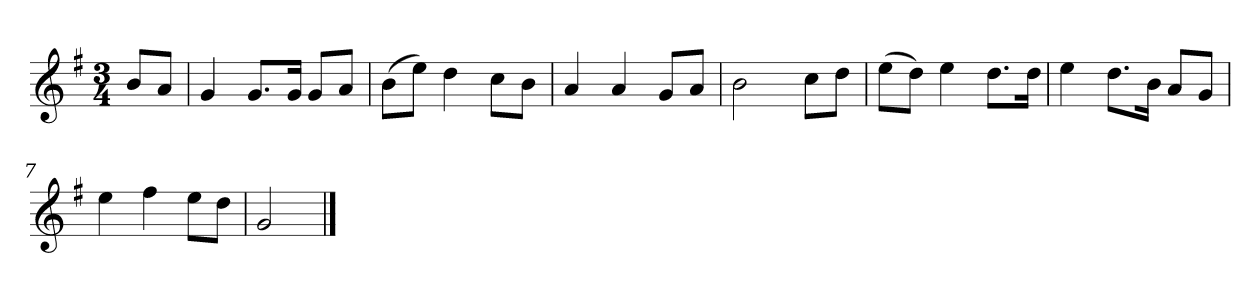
**kern
*part1
*staff1
*k[f#]
*M3/4
*MM120
=
8bL
8aJ
=1
4g
8.gL
16gJk
8gL
8aJ
=2
(8bL
8eeJ)
4dd
8ccL
8bJ
=3
4a
4a
8gL
8aJ
=4
2b
8ccL
8ddJ
=5
(8eeL
8ddJ)
4ee
8.ddL
16ddJk
=6
4ee
8.ddL
16bJk
8aL
8gJ
=7
4ee
4ff#
8eeL
8ddJ
=8
2g
==
*-
